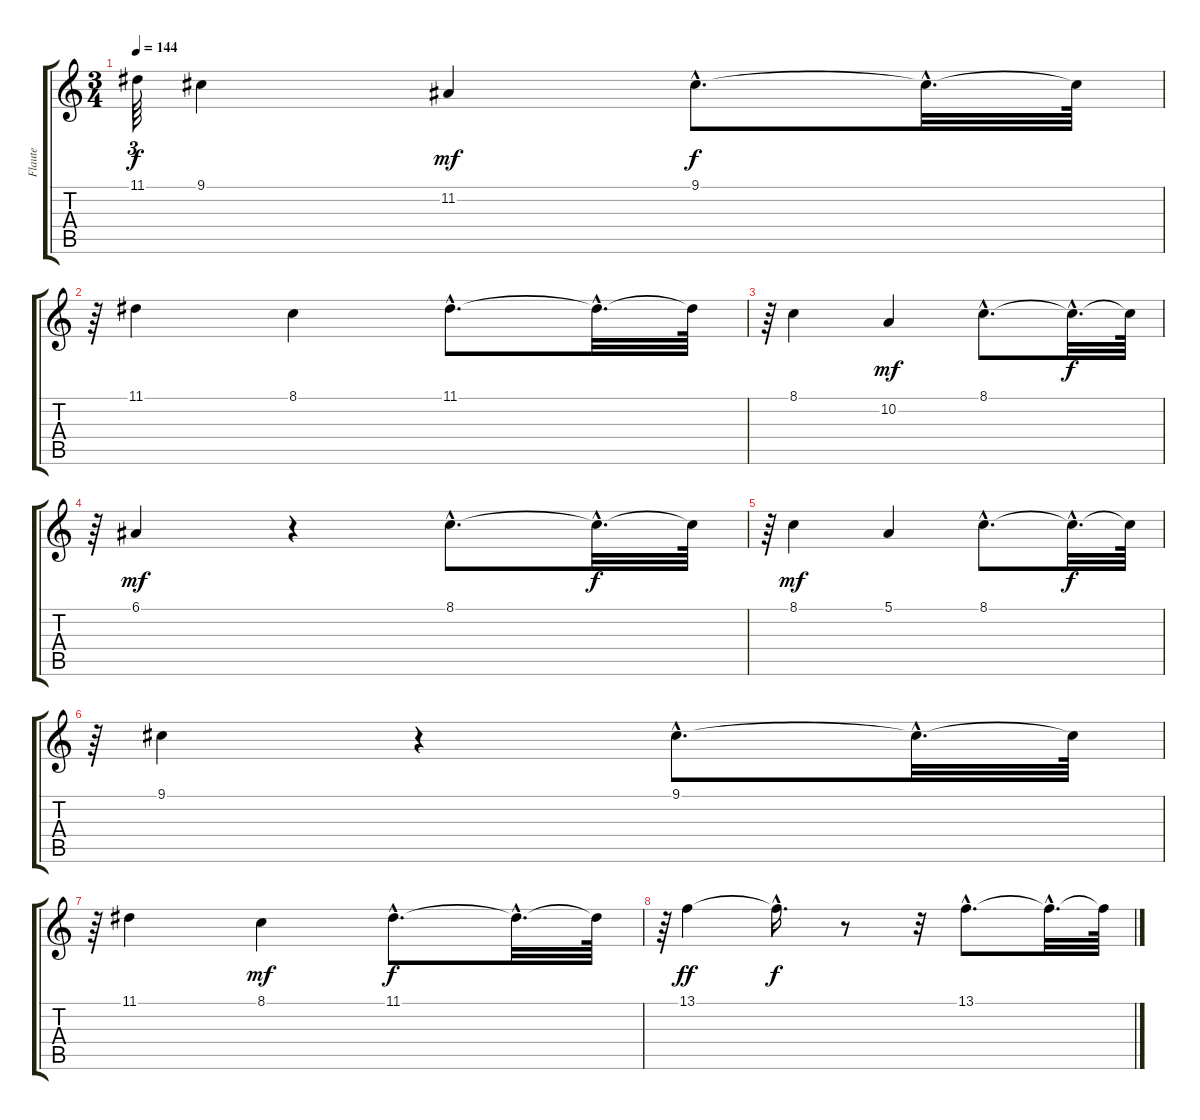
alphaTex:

\track ("Flaute" "Flaute") {instrument flute}
\staff {score tabs}
\tuning (E4 B3 G3 D3 A2 E2) {hide}
\ts (3 4)
\tempo 144
\clef g2
\ks c
11.1{t}.64{tu (3 2) dy f} 9.1.4 11.2.4{dy mf} 9.1{hac}.8{d dy f} 9.1{hac t}.32{d} 9.1{t}.64 |
r.64{tu (3 2)} 11.1.4 8.1.4 11.1{hac}.8{d} 11.1{hac t}.32{d} 11.1{t}.64 |
r.64{tu (3 2)} 8.1.4 10.2.4{dy mf} 8.1{hac}.8{d} 8.1{hac t}.32{d dy f} 8.1{t}.64 |
r.64{tu (3 2)} 6.1.4{dy mf} r.4 8.1{hac}.8{d} 8.1{hac t}.32{d dy f} 8.1{t}.64 |
r.64{tu (3 2)} 8.1.4{dy mf} 5.1.4 8.1{hac}.8{d} 8.1{hac t}.32{d dy f} 8.1{t}.64 |
r.64{tu (3 2)} 9.1.4 r.4 9.1{hac}.8{d} 9.1{hac t}.32{d} 9.1{t}.64 |
r.64{tu (3 2)} 11.1.4 8.1.4{dy mf} 11.1{hac}.8{d dy f} 11.1{hac t}.32{d} 11.1{t}.64 |
r.64{tu (3 2)} 13.1.4{dy ff} 13.1{hac t}.16{d dy f} r.8 r.32 13.1{hac}.8{d} 13.1{hac t}.32{d} 13.1{t}.64
